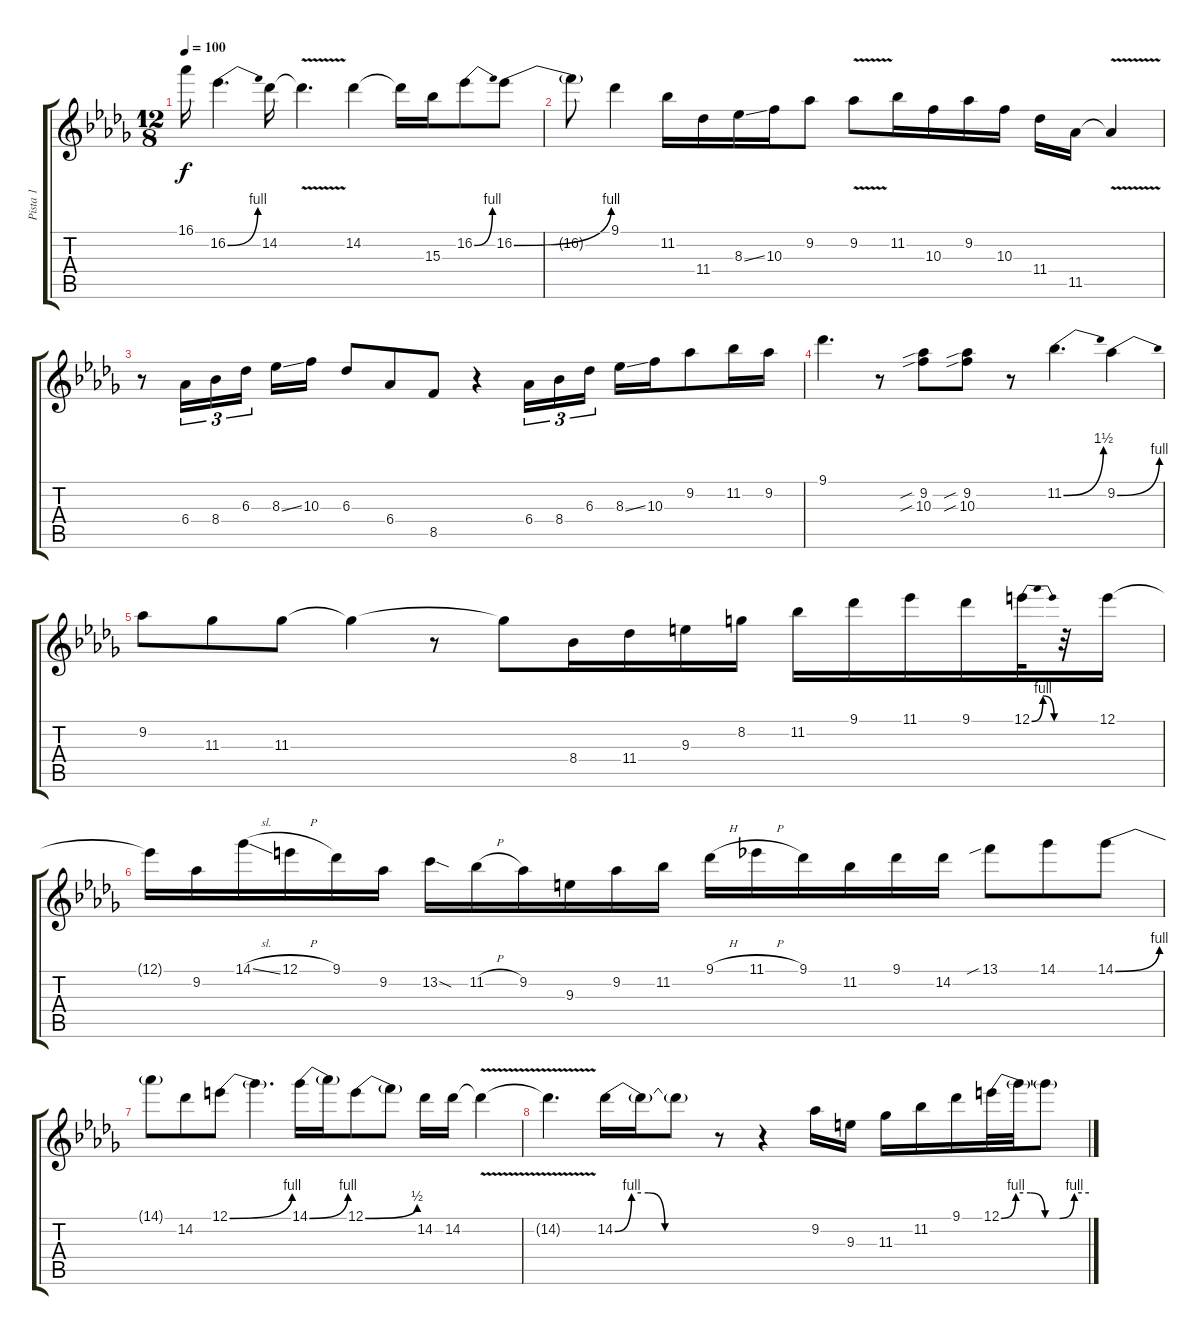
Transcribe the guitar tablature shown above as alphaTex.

\track ("Pista 1" "Pista 1") {instrument electricguitarjazz}
\staff {score tabs}
\tuning (E4 B3 G3 D3 A2 E2) {hide}
\ts (12 8)
\tempo 100
\clef g2
\ks db
16.1.16{dy f} 16.2{be (bend 0 0 60 4)}.4{d} 14.2.16 14.2{v t}.4{d} 14.2.4 14.2{t}.16 15.3.16 16.2{be (bend 0 0 60 4)}.8 16.2{be (bend 0 0 60 4)}.8 |
16.2{t}.8 9.1.4 11.2.16 11.4.16 8.3{ss}.16 10.3.16 9.2.8 9.2{v}.8 11.2.16 10.3.16 9.2.16 10.3.16 11.4.16 11.5.16 11.5{v t}.4 |
r.8 6.4.16{tu (3 2)} 8.4.16{tu (3 2)} 6.3.16{tu (3 2) beam splitsecondary} 8.3{ss}.16 10.3.16 6.3.8 6.4.8 8.5.8 r.4 6.4.16{tu (3 2)} 8.4.16{tu (3 2)} 6.3.16{tu (3 2)} 8.3{ss}.16 10.3.16 9.2.8 11.2.16 9.2.16 |
9.1.4{d} r.8 (9.2{sib} 10.3{sib}).8 (9.2{sib} 10.3{sib}).8 r.8 11.2{be (bend 0 0 60 6)}.4{d} 9.2{be (bend 0 0 60 4)}.4 |
9.2.8 11.3.8 11.3.8 11.3{t}.4 r.8 11.3{t}.8 8.4.16 11.4.16 9.3.16 8.2.16 11.2.16 9.1.16 11.1.16 9.1.16 12.1{be (bendrelease 0 0 20 4 30 4 60 0)}.32 r.32 12.1.16 |
12.1{t}.16 9.2.16 14.1{sl}.16 12.1{h}.16 9.1.16 9.2.16 13.2{sod}.16 11.2{h}.16 9.2.16 9.3.16 9.2.16 11.2.16 9.1{h}.16 11.1{h}.16 9.1.16 11.2.16 9.1.16 14.2.16 13.1{sib}.8 14.1.8 14.1{be (bend 0 0 60 4)}.8 |
14.1{t}.8 14.2.8 12.1{be (bend 0 0 60 4)}.8 12.1{t}.4{d} 14.1{be (bend 0 0 60 4)}.16 14.1{t}.16 12.1{be (bend 0 0 60 2)}.8 12.1{t}.8 14.2.16 14.2.16 14.2{v t}.4 |
14.2{t}.4{d} 14.2{be (custom 0 0 10 4 20 4 30 0 60 0)}.16 14.2{t}.16 14.2{t}.8 r.8 r.4 9.2.16 9.3.16 11.3.16 11.2.16 9.1.16 12.1{be (custom 0 0 10 4 20 4 30 0 40 0 50 4 60 4)}.32 12.1{t}.32 12.1{t}.8
